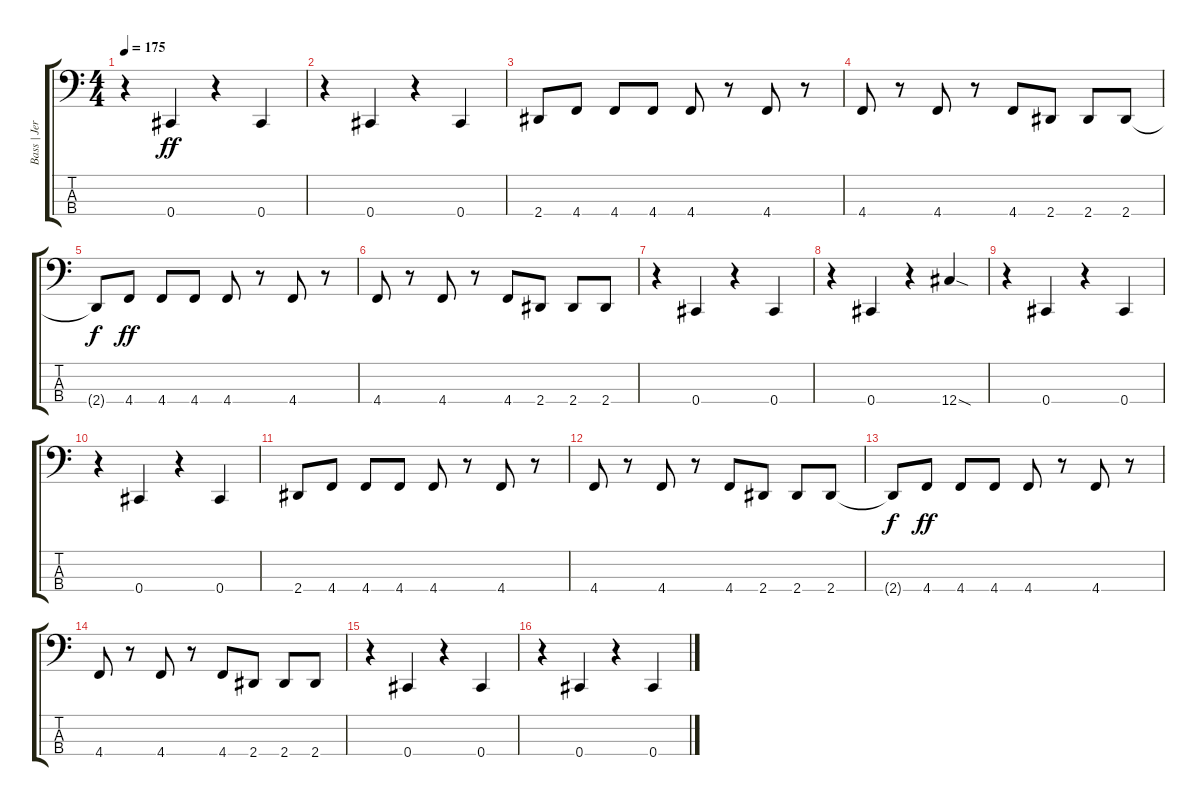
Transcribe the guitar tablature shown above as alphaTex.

\track ("Bass | Jeremy" "Bass | Jer") {instrument electricbasspick}
\staff {score tabs}
\tuning (Gb2 Db2 Ab1 Db1) {hide}
\ts (4 4)
\tempo 175
\clef f4
\ks c
r.4{dy ff} 0.4.4 r.4 0.4.4 |
r.4 0.4.4 r.4 0.4.4 |
2.4.8 4.4.8 4.4.8 4.4.8 4.4.8 r.8 4.4.8 r.8 |
4.4.8 r.8 4.4.8 r.8 4.4.8 2.4.8 2.4.8 2.4.8 |
2.4{t}.8{dy f} 4.4.8{dy ff} 4.4.8 4.4.8 4.4.8 r.8 4.4.8 r.8 |
4.4.8 r.8 4.4.8 r.8 4.4.8 2.4.8 2.4.8 2.4.8 |
r.4 0.4.4 r.4 0.4.4 |
r.4 0.4.4 r.4 12.4{sod}.4 |
r.4 0.4.4 r.4 0.4.4 |
r.4 0.4.4 r.4 0.4.4 |
2.4.8 4.4.8 4.4.8 4.4.8 4.4.8 r.8 4.4.8 r.8 |
4.4.8 r.8 4.4.8 r.8 4.4.8 2.4.8 2.4.8 2.4.8 |
2.4{t}.8{dy f} 4.4.8{dy ff} 4.4.8 4.4.8 4.4.8 r.8 4.4.8 r.8 |
4.4.8 r.8 4.4.8 r.8 4.4.8 2.4.8 2.4.8 2.4.8 |
r.4 0.4.4 r.4 0.4.4 |
r.4 0.4.4 r.4 0.4.4
